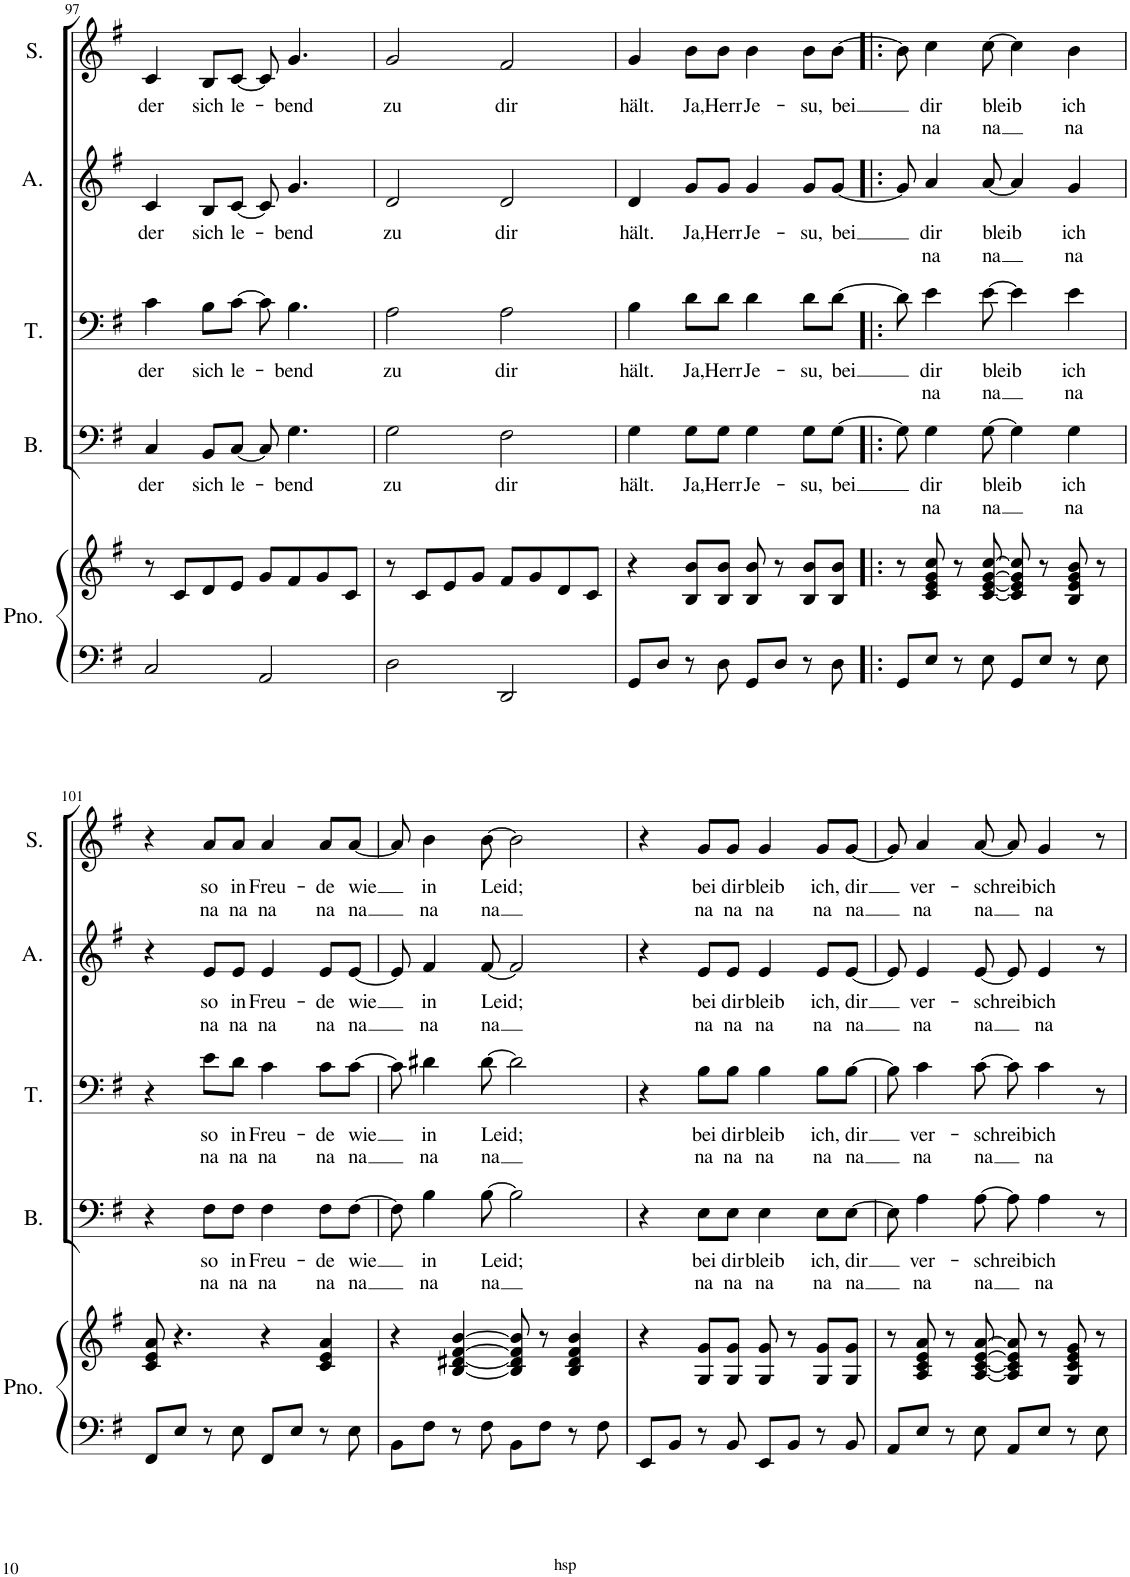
**kern	**kern	**kern	**text	**text	**kern	**text	**text	**kern	**text	**text	**kern	**text	**text
*part5	*part5	*part4	*part4	*part4	*part3	*part3	*part3	*part2	*part2	*part2	*part1	*part1	*part1
*staff6	*staff5	*staff4	*staff4	*staff4	*staff3	*staff3	*staff3	*staff2	*staff2	*staff2	*staff1	*staff1	*staff1
*I"Piano	*	*I"Bass	*	*	*I"Tenor	*	*	*I"Alto	*	*	*I"Soprano	*	*
*I'Pno.	*	*I'B.	*	*	*I'T.	*	*	*I'A.	*	*	*I'S.	*	*
!!LO:PB:g=z
*clefF4	*clefG2	*clefF4	*	*	*clefF4	*	*	*clefG2	*	*	*clefG2	*	*
*k[f#]	*k[f#]	*k[f#]	*	*	*k[f#]	*	*	*k[f#]	*	*	*k[f#]	*	*
*M4/4	*M4/4	*M4/4	*	*	*M4/4	*	*	*M4/4	*	*	*M4/4	*	*
=97	=97	=97	=97	=97	=97	=97	=97	=97	=97	=97	=97	=97	=97
!	!	!	!LO:LY:b	!	!	!LO:LY:b	!	!	!LO:LY:b	!	!	!LO:LY:b	!
2C/	8r	4C/	der	.	4c\	der	.	4c/	der	.	4c/	der	.
.	8c/L	.	.	.	.	.	.	.	.	.	.	.	.
!	!	!	!LO:LY:b	!	!	!LO:LY:b	!	!	!LO:LY:b	!	!	!LO:LY:b	!
.	8d/	8BB/L	sich	.	8B\L	sich	.	8B/L	sich	.	8B/L	sich	.
!	!	!	!LO:LY:b	!	!	!LO:LY:b	!	!	!LO:LY:b	!	!	!LO:LY:b	!
.	8e/J	[8C/J	le-	.	[8c\J	le-	.	[8c/J	le-	.	[8c/J	le-	.
2AA/	8g/L	8C/]	.	.	8c\]	.	.	8c/]	.	.	8c/]	.	.
!	!	!	!LO:LY:b	!	!	!LO:LY:b	!	!	!LO:LY:b	!	!	!LO:LY:b	!
.	8f#/	4.G\	-bend	.	4.B\	-bend	.	4.g/	-bend	.	4.g/	-bend	.
.	8g/	.	.	.	.	.	.	.	.	.	.	.	.
.	8c/J	.	.	.	.	.	.	.	.	.	.	.	.
=98	=98	=98	=98	=98	=98	=98	=98	=98	=98	=98	=98	=98	=98
!	!	!	!LO:LY:b	!	!	!LO:LY:b	!	!	!LO:LY:b	!	!	!LO:LY:b	!
2D\	8r	2G\	zu	.	2A\	zu	.	2d/	zu	.	2g/	zu	.
.	8c/L	.	.	.	.	.	.	.	.	.	.	.	.
.	8e/	.	.	.	.	.	.	.	.	.	.	.	.
.	8g/J	.	.	.	.	.	.	.	.	.	.	.	.
!	!	!	!LO:LY:b	!	!	!LO:LY:b	!	!	!LO:LY:b	!	!	!LO:LY:b	!
2DD/	8f#/L	2F#\	dir	.	2A\	dir	.	2d/	dir	.	2f#/	dir	.
.	8g/	.	.	.	.	.	.	.	.	.	.	.	.
.	8d/	.	.	.	.	.	.	.	.	.	.	.	.
.	8c/J	.	.	.	.	.	.	.	.	.	.	.	.
=99	=99	=99	=99	=99	=99	=99	=99	=99	=99	=99	=99	=99	=99
!	!	!	!LO:LY:b	!	!	!LO:LY:b	!	!	!LO:LY:b	!	!	!LO:LY:b	!
8GG/L	4r	4G\	hält.	.	4B\	hält.	.	4d/	hält.	.	4g/	hält.	.
8D/J	.	.	.	.	.	.	.	.	.	.	.	.	.
!	!	!	!LO:LY:b	!	!	!LO:LY:b	!	!	!LO:LY:b	!	!	!LO:LY:b	!
8r	8B/ 8b/L	8G\L	Ja,	.	8d\L	Ja,	.	8g/L	Ja,	.	8b\L	Ja,	.
!	!	!	!LO:LY:b	!	!	!LO:LY:b	!	!	!LO:LY:b	!	!	!LO:LY:b	!
8D\	8B/ 8b/J	8G\J	Herr	.	8d\J	Herr	.	8g/J	Herr	.	8b\J	Herr	.
!	!	!	!LO:LY:b	!	!	!LO:LY:b	!	!	!LO:LY:b	!	!	!LO:LY:b	!
8GG/L	8B/ 8b/	4G\	Je-	.	4d\	Je-	.	4g/	Je-	.	4b\	Je-	.
8D/J	8r	.	.	.	.	.	.	.	.	.	.	.	.
!	!	!	!LO:LY:b	!	!	!LO:LY:b	!	!	!LO:LY:b	!	!	!LO:LY:b	!
8r	8B/ 8b/L	8G\L	-su,	.	8d\L	-su,	.	8g/L	-su,	.	8b\L	-su,	.
!	!	!	!LO:LY:b	!	!	!LO:LY:b	!	!	!LO:LY:b	!	!	!LO:LY:b	!
8D\	8B/ 8b/J	[8G\J	bei	.	[8d\J	bei	.	[8g/J	bei	.	[8b\J	bei	.
=100!|:	=100!|:	=100!|:	=100!|:	=100!|:	=100!|:	=100!|:	=100!|:	=100!|:	=100!|:	=100!|:	=100!|:	=100!|:	=100!|:
8GG/L	8r	8G\]	.	.	8d\]	.	.	8g/]	.	.	8b\]	.	.
!	!	!	!LO:LY:b	!LO:LY:b	!	!LO:LY:b	!LO:LY:b	!	!LO:LY:b	!LO:LY:b	!	!LO:LY:b	!LO:LY:b
8E/J	8c/ 8e/ 8g/ 8cc/	4G\	dir	na	4e\	dir	na	4a/	dir	na	4cc\	dir	na
8r	8r	.	.	.	.	.	.	.	.	.	.	.	.
!	!	!	!LO:LY:b	!LO:LY:b	!	!LO:LY:b	!LO:LY:b	!	!LO:LY:b	!LO:LY:b	!	!LO:LY:b	!LO:LY:b
8E\	[8c/ [8e/ [8g/ [8cc/	[8G\	bleib	na	[8e\	bleib	na	[8a/	bleib	na	[8cc\	bleib	na
8GG/L	8c/] 8e/] 8g/] 8cc/]	4G\]	.	.	4e\]	.	.	4a/]	.	.	4cc\]	.	.
8E/J	8r	.	.	.	.	.	.	.	.	.	.	.	.
!	!	!	!LO:LY:b	!LO:LY:b	!	!LO:LY:b	!LO:LY:b	!	!LO:LY:b	!LO:LY:b	!	!LO:LY:b	!LO:LY:b
8r	8B/ 8e/ 8g/ 8b/	4G\	ich	na	4e\	ich	na	4g/	ich	na	4b\	ich	na
8E\	8r	.	.	.	.	.	.	.	.	.	.	.	.
!!LO:LB:g=z
=101	=101	=101	=101	=101	=101	=101	=101	=101	=101	=101	=101	=101	=101
8FF#/L	8c/ 8e/ 8a/	4r	.	.	4r	.	.	4r	.	.	4r	.	.
8E/J	4.r	.	.	.	.	.	.	.	.	.	.	.	.
!	!	!	!LO:LY:b	!LO:LY:b	!	!LO:LY:b	!LO:LY:b	!	!LO:LY:b	!LO:LY:b	!	!LO:LY:b	!LO:LY:b
8r	.	8F#\L	so	na	8e\L	so	na	8e/L	so	na	8a/L	so	na
!	!	!	!LO:LY:b	!LO:LY:b	!	!LO:LY:b	!LO:LY:b	!	!LO:LY:b	!LO:LY:b	!	!LO:LY:b	!LO:LY:b
8E\	.	8F#\J	in	na	8d\J	in	na	8e/J	in	na	8a/J	in	na
!	!	!	!LO:LY:b	!LO:LY:b	!	!LO:LY:b	!LO:LY:b	!	!LO:LY:b	!LO:LY:b	!	!LO:LY:b	!LO:LY:b
8FF#/L	4r	4F#\	Freu-	na	4c\	Freu-	na	4e/	Freu-	na	4a/	Freu-	na
8E/J	.	.	.	.	.	.	.	.	.	.	.	.	.
!	!	!	!LO:LY:b	!LO:LY:b	!	!LO:LY:b	!LO:LY:b	!	!LO:LY:b	!LO:LY:b	!	!LO:LY:b	!LO:LY:b
8r	4c/ 4e/ 4a/	8F#\L	-de	na	8c\L	-de	na	8e/L	-de	na	8a/L	-de	na
!	!	!	!LO:LY:b	!LO:LY:b	!	!LO:LY:b	!LO:LY:b	!	!LO:LY:b	!LO:LY:b	!	!LO:LY:b	!LO:LY:b
8E\	.	[8F#\J	wie	na	[8c\J	wie	na	[8e/J	wie	na	[8a/J	wie	na
=102	=102	=102	=102	=102	=102	=102	=102	=102	=102	=102	=102	=102	=102
8BB\L	4r	8F#\]	.	.	8c\]	.	.	8e/]	.	.	8a/]	.	.
!	!	!	!LO:LY:b	!LO:LY:b	!	!LO:LY:b	!LO:LY:b	!	!LO:LY:b	!LO:LY:b	!	!LO:LY:b	!LO:LY:b
8F#\J	.	4B\	in	na	4d#X\	in	na	4f#/	in	na	4b\	in	na
8r	[4B/ [4d#X/ [4f#/ [4b/	.	.	.	.	.	.	.	.	.	.	.	.
!	!	!	!LO:LY:b	!LO:LY:b	!	!LO:LY:b	!LO:LY:b	!	!LO:LY:b	!LO:LY:b	!	!LO:LY:b	!LO:LY:b
8F#\	.	[8B\	Leid;	na	[8d#\	Leid;	na	[8f#/	Leid;	na	[8b\	Leid;	na
8BB\L	8B/] 8d#/] 8f#/] 8b/]	2B\]	.	.	2d#\]	.	.	2f#/]	.	.	2b\]	.	.
8F#\J	8r	.	.	.	.	.	.	.	.	.	.	.	.
8r	4B/ 4d#/ 4f#/ 4b/	.	.	.	.	.	.	.	.	.	.	.	.
8F#\	.	.	.	.	.	.	.	.	.	.	.	.	.
=103	=103	=103	=103	=103	=103	=103	=103	=103	=103	=103	=103	=103	=103
8EE/L	4r	4r	.	.	4r	.	.	4r	.	.	4r	.	.
8BB/J	.	.	.	.	.	.	.	.	.	.	.	.	.
!	!	!	!LO:LY:b	!LO:LY:b	!	!LO:LY:b	!LO:LY:b	!	!LO:LY:b	!LO:LY:b	!	!LO:LY:b	!LO:LY:b
8r	8G/ 8g/L	8E\L	bei	na	8B\L	bei	na	8e/L	bei	na	8g/L	bei	na
!	!	!	!LO:LY:b	!LO:LY:b	!	!LO:LY:b	!LO:LY:b	!	!LO:LY:b	!LO:LY:b	!	!LO:LY:b	!LO:LY:b
8BB/	8G/ 8g/J	8E\J	dir	na	8B\J	dir	na	8e/J	dir	na	8g/J	dir	na
!	!	!	!LO:LY:b	!LO:LY:b	!	!LO:LY:b	!LO:LY:b	!	!LO:LY:b	!LO:LY:b	!	!LO:LY:b	!LO:LY:b
8EE/L	8G/ 8g/	4E\	bleib	na	4B\	bleib	na	4e/	bleib	na	4g/	bleib	na
8BB/J	8r	.	.	.	.	.	.	.	.	.	.	.	.
!	!	!	!LO:LY:b	!LO:LY:b	!	!LO:LY:b	!LO:LY:b	!	!LO:LY:b	!LO:LY:b	!	!LO:LY:b	!LO:LY:b
8r	8G/ 8g/L	8E\L	ich,	na	8B\L	ich,	na	8e/L	ich,	na	8g/L	ich,	na
!	!	!	!LO:LY:b	!LO:LY:b	!	!LO:LY:b	!LO:LY:b	!	!LO:LY:b	!LO:LY:b	!	!LO:LY:b	!LO:LY:b
8BB/	8G/ 8g/J	[8E\J	dir	na	[8B\J	dir	na	[8e/J	dir	na	[8g/J	dir	na
=104	=104	=104	=104	=104	=104	=104	=104	=104	=104	=104	=104	=104	=104
8AA/L	8r	8E\]	.	.	8B\]	.	.	8e/]	.	.	8g/]	.	.
!	!	!	!LO:LY:b	!LO:LY:b	!	!LO:LY:b	!LO:LY:b	!	!LO:LY:b	!LO:LY:b	!	!LO:LY:b	!LO:LY:b
8E/J	8A/ 8c/ 8e/ 8a/	4A\	ver-	na	4c\	ver-	na	4e/	ver-	na	4a/	ver-	na
8r	8r	.	.	.	.	.	.	.	.	.	.	.	.
!	!	!	!LO:LY:b	!LO:LY:b	!	!LO:LY:b	!LO:LY:b	!	!LO:LY:b	!LO:LY:b	!	!LO:LY:b	!LO:LY:b
8E\	[8A/ [8c/ [8e/ [8a/	[8A\	-schreib	na	[8c\	-schreib	na	[8e/	-schreib	na	[8a/	-schreib	na
8AA/L	8A/] 8c/] 8e/] 8a/]	8A\]	.	.	8c\]	.	.	8e/]	.	.	8a/]	.	.
!	!	!	!LO:LY:b	!LO:LY:b	!	!LO:LY:b	!LO:LY:b	!	!LO:LY:b	!LO:LY:b	!	!LO:LY:b	!LO:LY:b
8E/J	8r	4A\	ich	na	4c\	ich	na	4e/	ich	na	4g/	ich	na
8r	8G/ 8c/ 8e/ 8g/	.	.	.	.	.	.	.	.	.	.	.	.
8E\	8r	8r	.	.	8r	.	.	8r	.	.	8r	.	.
=	=	=	=	=	=	=	=	=	=	=	=	=	=
*-	*-	*-	*-	*-	*-	*-	*-	*-	*-	*-	*-	*-	*-
